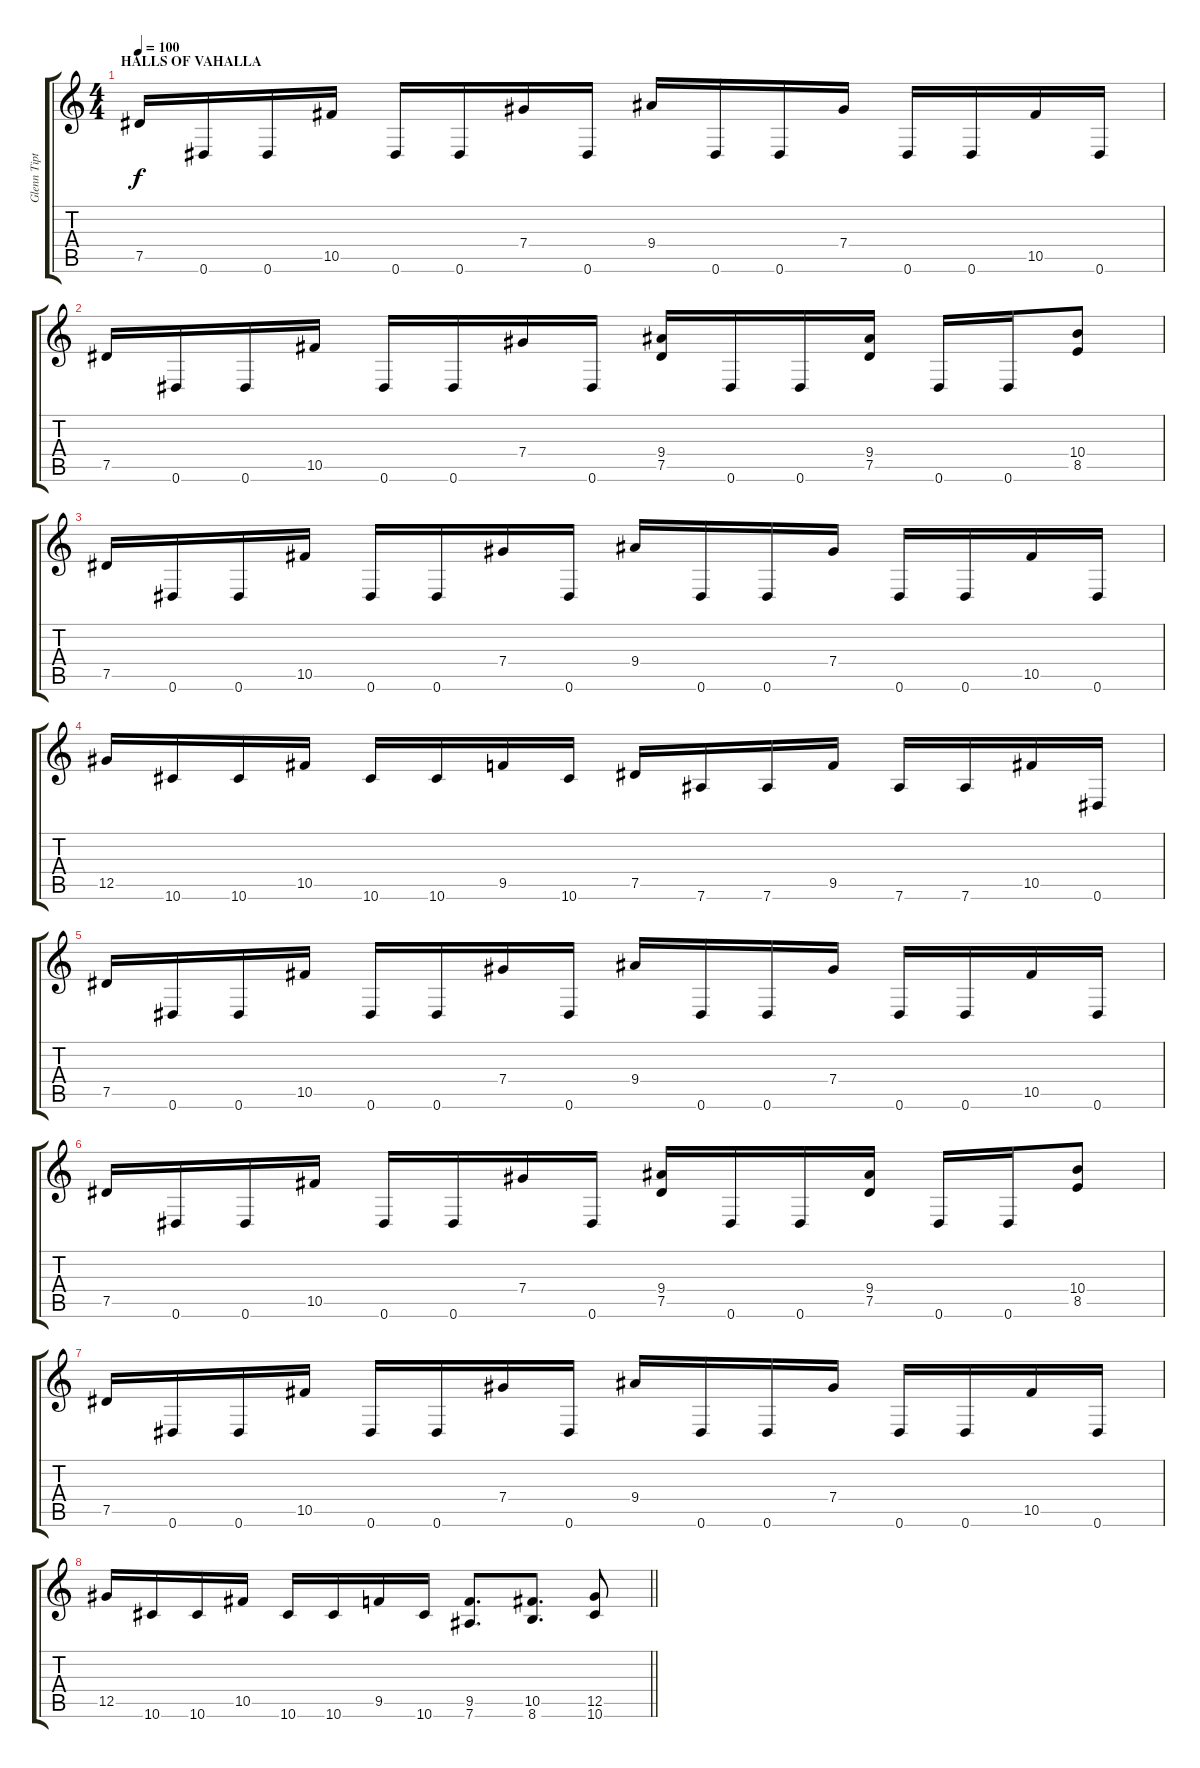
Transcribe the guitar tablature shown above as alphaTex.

\track ("Glenn Tipton" "Glenn Tipt") {instrument distortionguitar}
\staff {score tabs}
\tuning (Eb4 Bb3 Gb3 Db3 Ab2 Eb2) {hide}
\ts (4 4)
\section ("" "HALLS OF VAHALLA")
\tempo 100
\clef g2
\ks c
7.5.16{dy f} 0.6.16 0.6.16 10.5.16 0.6.16 0.6.16 7.4.16 0.6.16 9.4.16 0.6.16 0.6.16 7.4.16 0.6.16 0.6.16 10.5.16 0.6.16 |
7.5.16 0.6.16 0.6.16 10.5.16 0.6.16 0.6.16 7.4.16 0.6.16 (9.4 7.5).16 0.6.16 0.6.16 (9.4 7.5).16 0.6.16 0.6.16 (10.4 8.5).8 |
7.5.16 0.6.16 0.6.16 10.5.16 0.6.16 0.6.16 7.4.16 0.6.16 9.4.16 0.6.16 0.6.16 7.4.16 0.6.16 0.6.16 10.5.16 0.6.16 |
12.5.16 10.6.16 10.6.16 10.5.16 10.6.16 10.6.16 9.5.16 10.6.16 7.5.16 7.6.16 7.6.16 9.5.16 7.6.16 7.6.16 10.5.16 0.6.16 |
7.5.16 0.6.16 0.6.16 10.5.16 0.6.16 0.6.16 7.4.16 0.6.16 9.4.16 0.6.16 0.6.16 7.4.16 0.6.16 0.6.16 10.5.16 0.6.16 |
7.5.16 0.6.16 0.6.16 10.5.16 0.6.16 0.6.16 7.4.16 0.6.16 (9.4 7.5).16 0.6.16 0.6.16 (9.4 7.5).16 0.6.16 0.6.16 (10.4 8.5).8 |
7.5.16 0.6.16 0.6.16 10.5.16 0.6.16 0.6.16 7.4.16 0.6.16 9.4.16 0.6.16 0.6.16 7.4.16 0.6.16 0.6.16 10.5.16 0.6.16 |
\barLineRight lightlight
12.5.16 10.6.16 10.6.16 10.5.16 10.6.16 10.6.16 9.5.16 10.6.16 (9.5 7.6).8{d} (10.5 8.6).8{d} (12.5 10.6).8
